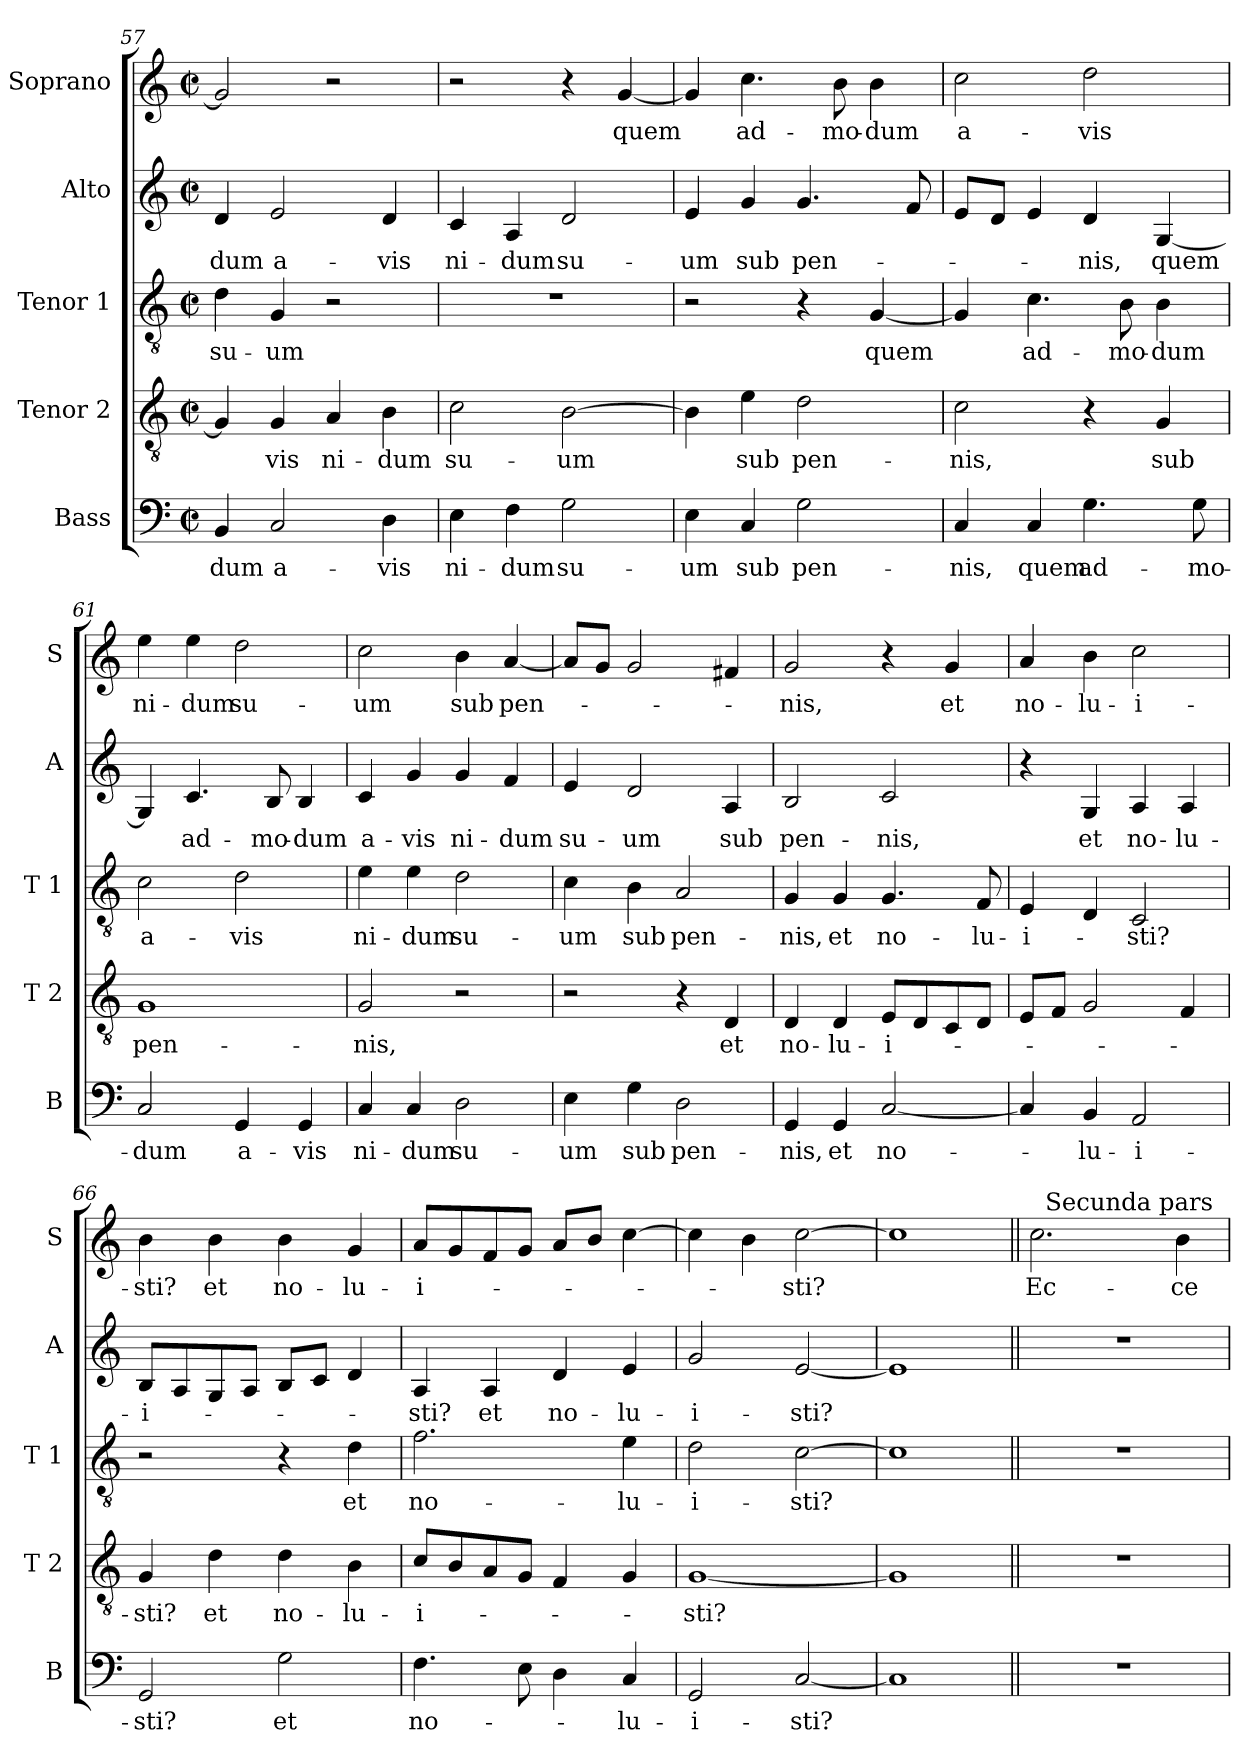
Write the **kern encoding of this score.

**kern	**text	**kern	**text	**kern	**text	**kern	**text	**kern	**text
*part5	*part5	*part4	*part4	*part3	*part3	*part2	*part2	*part1	*part1
*staff5	*staff5	*staff4	*staff4	*staff3	*staff3	*staff2	*staff2	*staff1	*staff1
*I"Bass	*	*I"Tenor 2	*	*I"Tenor 1	*	*I"Alto	*	*I"Soprano	*
*I'B	*	*I'T 2	*	*I'T 1	*	*I'A	*	*I'S	*
!!LO:LB:g=z
*clefF4	*	*clefGv2	*	*clefGv2	*	*clefG2	*	*clefG2	*
*k[]	*	*k[]	*	*k[]	*	*k[]	*	*k[]	*
*C:	*	*C:	*	*C:	*	*C:	*	*C:	*
*M2/2	*	*M2/2	*	*M2/2	*	*M2/2	*	*M2/2	*
*met(c|)	*	*met(c|)	*	*met(c|)	*	*met(c|)	*	*met(c|)	*
=57	=57	=57	=57	=57	=57	=57	=57	=57	=57
4BB/	-dum	4G/]	.	4d\	su-	4d/	-dum	2g/]	.
2C/	a-	4G/	-vis	4G/	-um	2e/	a-	.	.
.	.	4A/	ni-	2r	.	.	.	2r	.
4D\	-vis	4B\	-dum	.	.	4d/	-vis	.	.
=58	=58	=58	=58	=58	=58	=58	=58	=58	=58
4E\	ni-	2c\	su-	1r	.	4c/	ni-	2r	.
4F\	-dum	.	.	.	.	4A/	-dum	.	.
2G\	su-	[2B\	-um	.	.	2d/	su-	4r	.
.	.	.	.	.	.	.	.	[4g/	quem
=59	=59	=59	=59	=59	=59	=59	=59	=59	=59
4E\	-um	4B\]	.	2r	.	4e/	-um	4g/]	.
4C/	sub	4e\	sub	.	.	4g/	sub	4.cc\	ad-
2G\	pen-	2d\	pen-	4r	.	4.g/	pen-	.	.
.	.	.	.	.	.	.	.	8b\	-mo-
.	.	.	.	[4G/	quem	.	.	4b\	-dum
.	.	.	.	.	.	8f/	.	.	.
=60	=60	=60	=60	=60	=60	=60	=60	=60	=60
4C/	-nis,	2c\	-nis,	4G/]	.	8e/L	.	2cc\	a-
.	.	.	.	.	.	8d/J	.	.	.
4C/	quem	.	.	4.c\	ad-	4e/	.	.	.
4.G\	ad-	4r	.	.	.	4d/	-nis,	2dd\	-vis
.	.	.	.	8B\	-mo-	.	.	.	.
.	.	4G/	sub	4B\	-dum	[4G/	quem	.	.
8G\	-mo-	.	.	.	.	.	.	.	.
!!LO:PB:g=z
=61	=61	=61	=61	=61	=61	=61	=61	=61	=61
2C/	-dum	1G	pen-	2c\	a-	4G/]	.	4ee\	ni-
.	.	.	.	.	.	4.c/	ad-	4ee\	-dum
4GG/	a-	.	.	2d\	-vis	.	.	2dd\	su-
.	.	.	.	.	.	8B/	-mo-	.	.
4GG/	-vis	.	.	.	.	4B/	-dum	.	.
=62	=62	=62	=62	=62	=62	=62	=62	=62	=62
4C/	ni-	2G/	-nis,	4e\	ni-	4c/	a-	2cc\	-um
4C/	-dum	.	.	4e\	-dum	4g/	-vis	.	.
2D\	su-	2r	.	2d\	su-	4g/	ni-	4b\	sub
.	.	.	.	.	.	4f/	-dum	[4a/	pen-
=63	=63	=63	=63	=63	=63	=63	=63	=63	=63
4E\	-um	2r	.	4c\	-um	4e/	su-	8a/L]	.
.	.	.	.	.	.	.	.	8g/J	.
4G\	sub	.	.	4B\	sub	2d/	-um	2g/	.
2D\	pen-	4r	.	2A/	pen-	.	.	.	.
.	.	4D/	et	.	.	4A/	sub	4f#X/	.
=64	=64	=64	=64	=64	=64	=64	=64	=64	=64
4GG/	-nis,	4D/	no-	4G/	-nis,	2B/	pen-	2g/	-nis,
4GG/	et	4D/	-lu-	4G/	et	.	.	.	.
[2C/	no-	8E/L	-i-	4.G/	no-	2c/	-nis,	4r	.
.	.	8D/	.	.	.	.	.	.	.
.	.	8C/	.	.	.	.	.	4g/	et
.	.	8D/J	.	8F/	-lu-	.	.	.	.
=65	=65	=65	=65	=65	=65	=65	=65	=65	=65
4C/]	.	8E/L	.	4E/	-i-	4r	.	4a/	no-
.	.	8F/J	.	.	.	.	.	.	.
4BB/	-lu-	2G/	.	4D/	.	4G/	et	4b\	-lu-
2AA/	-i-	.	.	2C/	-sti?	4A/	no-	2cc\	-i-
.	.	4F/	.	.	.	4A/	-lu-	.	.
!!LO:LB:g=z
=66	=66	=66	=66	=66	=66	=66	=66	=66	=66
2GG/	-sti?	4G/	-sti?	2r	.	8B/L	-i-	4b\	-sti?
.	.	.	.	.	.	8A/	.	.	.
.	.	4d\	et	.	.	8G/	.	4b\	et
.	.	.	.	.	.	8A/J	.	.	.
2G\	et	4d\	no-	4r	.	8B/L	.	4b\	no-
.	.	.	.	.	.	8c/J	.	.	.
.	.	4B\	-lu-	4d\	et	4d/	.	4g/	-lu-
=67	=67	=67	=67	=67	=67	=67	=67	=67	=67
4.F\	no-	8c/L	-i-	2.f\	no-	4A/	-sti?	8a/L	-i-
.	.	8B/	.	.	.	.	.	8g/	.
.	.	8A/	.	.	.	4A/	et	8f/	.
8E\	.	8G/J	.	.	.	.	.	8g/J	.
4D\	.	4F/	.	.	.	4d/	no-	8a/L	.
.	.	.	.	.	.	.	.	8b/J	.
4C/	-lu-	4G/	.	4e\	-lu-	4e/	-lu-	[4cc\	.
=68	=68	=68	=68	=68	=68	=68	=68	=68	=68
2GG/	-i-	[1G	-sti?	2d\	-i-	2g/	-i-	4cc\]	.
.	.	.	.	.	.	.	.	4b\	.
[2C/	-sti?	.	.	[2c\	-sti?	[2e/	-sti?	[2cc\	-sti?
=69	=69	=69	=69	=69	=69	=69	=69	=69	=69
1C]	.	1G]	.	1c]	.	1e]	.	1cc]	.
!!LO:PB:g=z
=70||	=70||	=70||	=70||	=70||	=70||	=70||	=70||	=70||	=70||
*	*	*	*	*	*	*	*	*^	*
1r	.	1r	.	1r	.	1r	.	2.cc\	32ryy	Ec-
!	!	!	!	!	!	!	!	!	!LO:TX:a:t=Secunda pars	!
.	.	.	.	.	.	.	.	.	2ryy	.
.	.	.	.	.	.	.	.	.	4...ryy	.
.	.	.	.	.	.	.	.	4b\	.	-ce
*	*	*	*	*	*	*	*	*v	*v	*
=	=	=	=	=	=	=	=	=	=
*-	*-	*-	*-	*-	*-	*-	*-	*-	*-
